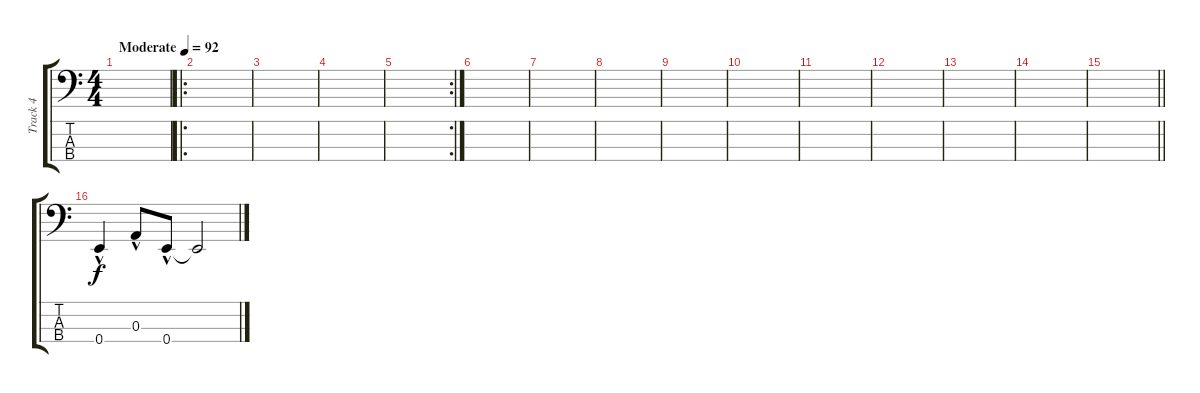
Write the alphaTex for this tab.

\track ("Track 4" "Track 4") {instrument electricbassfinger}
\staff {score tabs}
\tuning (G2 D2 A1 E1) {hide}
\ts (4 4)
\tempo (92 "Moderate")
\clef f4
\ks c
|
\ro
|
|
|
\rc 2
|
|
|
|
|
|
|
|
|
|
\barLineRight lightlight
|
0.4{hac}.4 0.3{hac}.8 0.4{hac}.8 0.4{t}.2{dy f}
